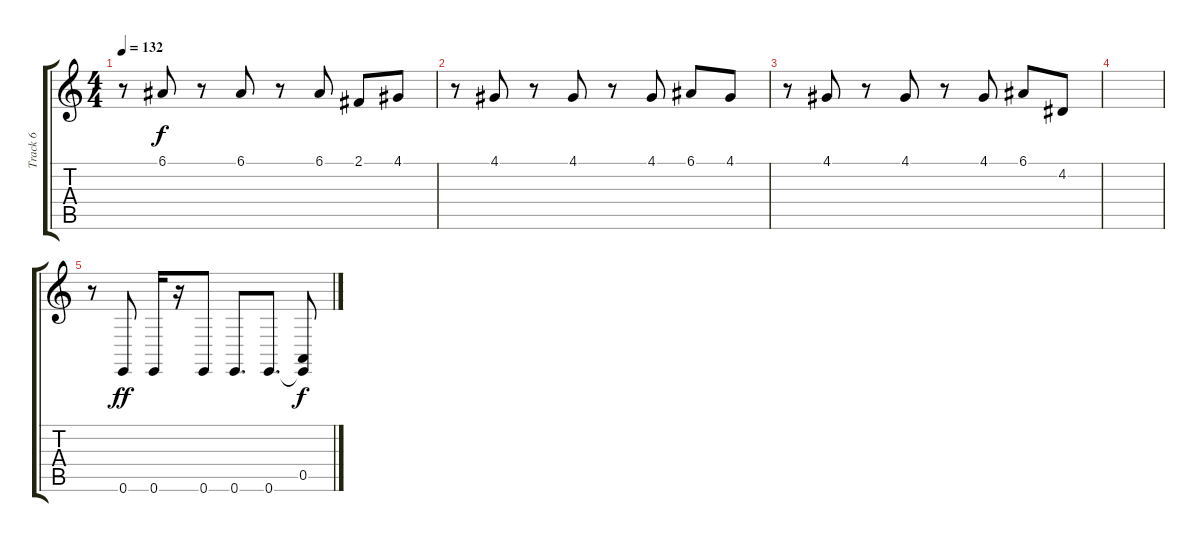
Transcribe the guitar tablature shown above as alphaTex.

\track ("Track 6" "Track 6") {instrument lead1square}
\staff {score tabs}
\tuning (E4 B3 G3 D3 A2 E2) {hide}
\ts (4 4)
\tempo 132
\clef g2
\ks c
r.8{dy f} 6.1.8 r.8 6.1.8 r.8 6.1.8 2.1.8 4.1.8 |
r.8 4.1.8 r.8 4.1.8 r.8 4.1.8 6.1.8 4.1.8 |
r.8 4.1.8 r.8 4.1.8 r.8 4.1.8 6.1.8 4.2.8 |
|
r.8 0.6.8{dy ff} 0.6.16 r.16 0.6.8 0.6.8{d} 0.6.8{d} (0.5 0.6{t}).8{dy f}
